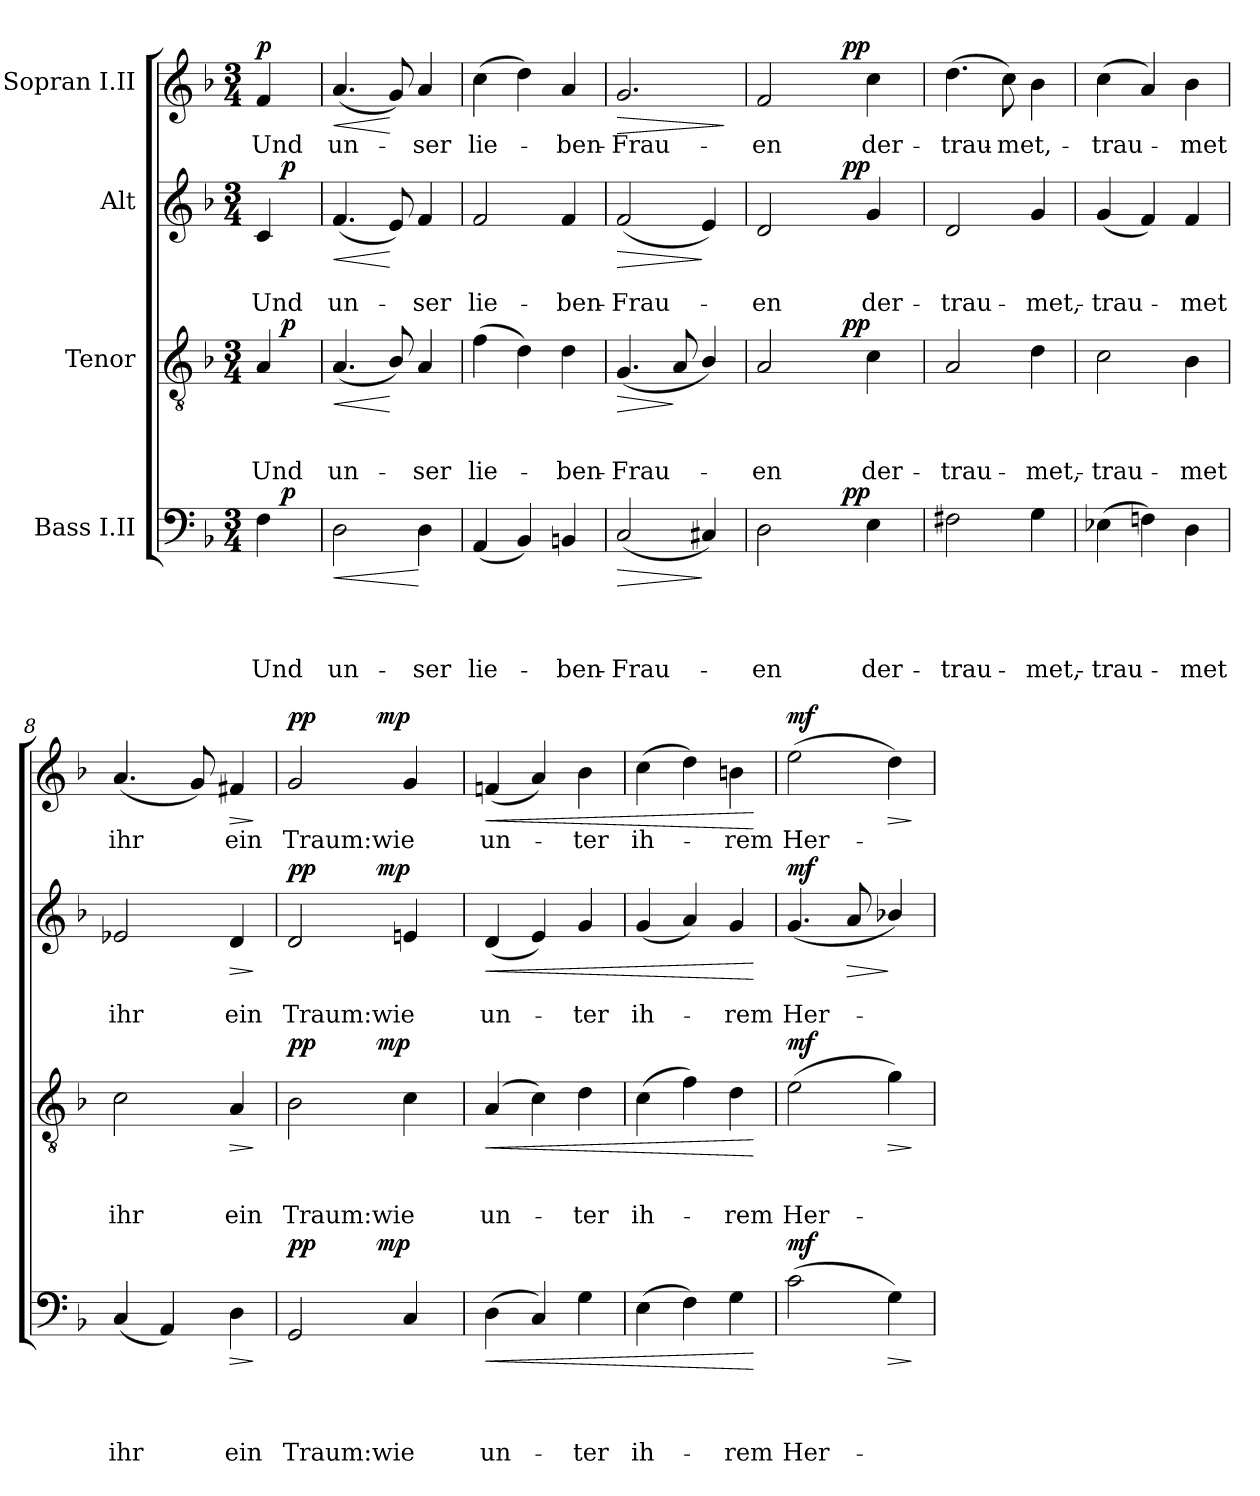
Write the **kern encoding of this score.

**kern	**text	**text	**text	**text	**dynam	**kern	**text	**text	**text	**dynam	**kern	**text	**text	**dynam	**kern	**text	**dynam
*part4	*part4	*part4	*part4	*part4	*part4	*part3	*part3	*part3	*part3	*part3	*part2	*part2	*part2	*part2	*part1	*part1	*part1
*staff4	*staff4	*staff4	*staff4	*staff4	*staff4	*staff3	*staff3	*staff3	*staff3	*staff3	*staff2	*staff2	*staff2	*staff2	*staff1	*staff1	*staff1
*I"Bass I.II	*	*	*	*	*	*I"Tenor	*	*	*	*	*I"Alt	*	*	*	*I"Sopran I.II	*	*
*clefF4	*	*	*	*	*	*clefGv2	*	*	*	*	*clefG2	*	*	*	*clefG2	*	*
*k[b-]	*	*	*	*	*	*k[b-]	*	*	*	*	*k[b-]	*	*	*	*k[b-]	*	*
*F:	*	*	*	*	*	*F:	*	*	*	*	*F:	*	*	*	*F:	*	*
*M3/4	*	*	*	*	*	*M3/4	*	*	*	*	*M3/4	*	*	*	*M3/4	*	*
=1	=1	=1	=1	=1	=1	=1	=1	=1	=1	=1	=1	=1	=1	=1	=1	=1	=1
!	!	!	!	!LO:LY:b	!	!	!	!	!LO:LY:b	!	!	!	!LO:LY:b	!	!	!LO:LY:b	!LO:DY:a
*^	*	*	*	*	*	*^	*	*	*	*	*^	*	*	*	*	*	*
4F\	16.ryy	.	.	.	Und	.	4A/	16.ryy	.	.	Und	.	4c/	16.ryy	.	Und	.	4f/	Und	p
!	!	!	!	!	!	!LO:DY:a	!	!	!	!	!	!LO:DY:a	!	!	!	!	!LO:DY:a	!	!	!
.	8ryy	.	.	.	.	p	.	8ryy	.	.	.	p	.	8ryy	.	.	p	.	.	.
.	32ryy	.	.	.	.	.	.	32ryy	.	.	.	.	.	32ryy	.	.	.	.	.	.
=2!	=2!	=2!	=2!	=2!	=2!	=2!	=2!	=2!	=2!	=2!	=2!	=2!	=2!	=2!	=2!	=2!	=2!	=2!	=2!	=2!
!	!	!	!	!	!LO:LY:b	!LO:HP:b	!	!	!	!	!LO:LY:b	!LO:HP:b	!	!	!	!LO:LY:b	!LO:HP:b	!	!LO:LY:b	!LO:HP:b
*v	*v	*	*	*	*	*	*	*	*	*	*	*	*v	*v	*	*	*	*	*	*
*	*	*	*	*	*	*v	*v	*	*	*	*	*	*	*	*	*	*	*
2D\	.	.	.	un-	<	(<4.A/	.	.	un-	<	(<4.f/	.	un-	<	(<4.a/	un-	<
.	.	.	.	.	.	8B-/)	.	.	.	[	8e/)	.	.	[	8g/)	.	[
!	!	!	!	!LO:LY:b	!	!	!	!	!LO:LY:b	!	!	!	!LO:LY:b	!	!	!LO:LY:b	!
4D\	.	.	.	-ser	[	4A/	.	.	-ser	.	4f/	.	-ser	.	4a/	-ser	.
=3!	=3!	=3!	=3!	=3!	=3!	=3!	=3!	=3!	=3!	=3!	=3!	=3!	=3!	=3!	=3!	=3!	=3!
!	!	!	!	!LO:LY:b	!	!	!	!	!LO:LY:b	!	!	!	!LO:LY:b	!	!	!LO:LY:b	!
(<4AA/	.	.	.	lie-	.	(>4f\	.	.	lie-	.	2f/	.	lie-	.	(>4cc\	lie-	.
4BB-/)	.	.	.	.	.	4d\)	.	.	.	.	.	.	.	.	4dd\)	.	.
!	!	!	!	!LO:LY:b	!	!	!	!	!LO:LY:b	!	!	!	!LO:LY:b	!	!	!LO:LY:b	!
4BBn/	.	.	.	-ben-	.	4d\	.	.	-ben-	.	4f/	.	-ben-	.	4a/	-ben-	.
=4!	=4!	=4!	=4!	=4!	=4!	=4!	=4!	=4!	=4!	=4!	=4!	=4!	=4!	=4!	=4!	=4!	=4!
!	!	!	!	!LO:LY:b	!LO:HP:b	!	!	!	!LO:LY:b	!LO:HP:b	!	!	!LO:LY:b	!LO:HP:b	!	!LO:LY:b	!LO:HP:b
(<2C/	.	.	.	-Frau-	>	(<4.G/	.	.	-Frau-	>	(<2f/	.	-Frau-	>	2.g/	-Frau-	>
.	.	.	.	.	.	8A/	.	.	.	]	.	.	.	.	.	.	.
4C#X/)	.	.	.	.	]	4B-/)	.	.	.	.	4e/)	.	.	]	.	.	.
.	.	.	.	.	.	.	.	.	.	.	.	.	.	.	.	.	]
=5!	=5!	=5!	=5!	=5!	=5!	=5!	=5!	=5!	=5!	=5!	=5!	=5!	=5!	=5!	=5!	=5!	=5!
!	!	!	!	!LO:LY:b	!	!	!	!	!LO:LY:b	!	!	!	!LO:LY:b	!	!	!LO:LY:b	!
*^	*	*	*	*	*	*^	*	*	*	*	*^	*	*	*	*^	*	*
2D\	4ryy	.	.	.	-en	.	2A/	4ryy	.	.	-en	.	2d/	4ryy	.	-en	.	2f/	4ryy	-en	.
.	8ryy	.	.	.	.	.	.	8ryy	.	.	.	.	.	8ryy	.	.	.	.	8ryy	.	.
.	32ryy	.	.	.	.	.	.	32ryy	.	.	.	.	.	32ryy	.	.	.	.	32ryy	.	.
!	!	!	!	!	!	!LO:DY:a	!	!	!	!	!	!LO:DY:a	!	!	!	!	!LO:DY:a	!	!	!	!LO:DY:a
.	4ryy	.	.	.	.	pp	.	4ryy	.	.	.	pp	.	4ryy	.	.	pp	.	4ryy	.	pp
!	!	!	!	!	!LO:LY:b	!	!	!	!	!	!LO:LY:b	!	!	!	!	!LO:LY:b	!	!	!	!LO:LY:b	!
4E\	.	.	.	.	der-	.	4c\	.	.	.	der-	.	4g/	.	.	der-	.	4cc\	.	der-	.
.	16.ryy	.	.	.	.	.	.	16.ryy	.	.	.	.	.	16.ryy	.	.	.	.	16.ryy	.	.
=6!	=6!	=6!	=6!	=6!	=6!	=6!	=6!	=6!	=6!	=6!	=6!	=6!	=6!	=6!	=6!	=6!	=6!	=6!	=6!	=6!	=6!
!	!	!	!	!	!LO:LY:b	!	!	!	!	!	!LO:LY:b	!	!	!	!	!LO:LY:b	!	!	!	!LO:LY:b	!
*v	*v	*	*	*	*	*	*	*	*	*	*	*	*v	*v	*	*	*	*v	*v	*	*
*	*	*	*	*	*	*v	*v	*	*	*	*	*	*	*	*	*	*	*
2F#X\	.	.	.	-trau-	.	2A/	.	.	-trau-	.	2d/	.	-trau-	.	(>4.dd\	-trau-	.
!	!	!	!	!	!	!	!	!	!	!	!	!	!	!	!	!LO:LY:b	!
.	.	.	.	.	.	.	.	.	.	.	.	.	.	.	8cc\)	-met,-	.
!	!	!	!	!LO:LY:b	!	!	!	!	!LO:LY:b	!	!	!	!LO:LY:b	!	!	!	!
4G\	.	.	.	-met,-	.	4d\	.	.	-met,-	.	4g/	.	-met,-	.	4b-\	.	.
=7!	=7!	=7!	=7!	=7!	=7!	=7!	=7!	=7!	=7!	=7!	=7!	=7!	=7!	=7!	=7!	=7!	=7!
!	!	!	!	!LO:LY:b	!	!	!	!	!LO:LY:b	!	!	!	!LO:LY:b	!	!	!LO:LY:b	!
(>4E-X\	.	.	.	-trau-	.	2c\	.	.	-trau-	.	(<4g/	.	-trau-	.	(>4cc\	-trau-	.
4Fn\)	.	.	.	.	.	.	.	.	.	.	4f/)	.	.	.	4a/)	.	.
!	!	!	!	!LO:LY:b	!	!	!	!	!LO:LY:b	!	!	!	!LO:LY:b	!	!	!LO:LY:b	!
4D\	.	.	.	-met	.	4B-\	.	.	-met	.	4f/	.	-met	.	4b-\	-met	.
=8!	=8!	=8!	=8!	=8!	=8!	=8!	=8!	=8!	=8!	=8!	=8!	=8!	=8!	=8!	=8!	=8!	=8!
!	!	!	!	!LO:LY:b	!	!	!	!	!LO:LY:b	!	!	!	!LO:LY:b	!	!	!LO:LY:b	!
(<4C/	.	.	.	ihr	.	2c\	.	.	ihr	.	2e-X/	.	ihr	.	(<4.a/	ihr	.
4AA/)	.	.	.	.	.	.	.	.	.	.	.	.	.	.	.	.	.
.	.	.	.	.	.	.	.	.	.	.	.	.	.	.	8g/)	.	.
!	!	!	!	!LO:LY:b	!LO:HP:b	!	!	!	!LO:LY:b	!LO:HP:b	!	!	!LO:LY:b	!LO:HP:b	!	!LO:LY:b	!LO:HP:b
4D\	.	.	.	ein	>	4A/	.	.	ein	>	4d/	.	ein	>	4f#X/	ein	>
.	.	.	.	.	]	.	.	.	.	]	.	.	.	]	.	.	]
!!LO:LB:g=z
=9!	=9!	=9!	=9!	=9!	=9!	=9!	=9!	=9!	=9!	=9!	=9!	=9!	=9!	=9!	=9!	=9!	=9!
!	!	!	!	!LO:LY:b	!LO:DY:a	!	!	!	!LO:LY:b	!LO:DY:a	!	!	!LO:LY:b	!LO:DY:a	!	!LO:LY:b	!LO:DY:a
*^	*	*	*	*	*	*^	*	*	*	*	*^	*	*	*	*^	*	*
2GG/	4ryy	.	.	.	Traum:wie	pp	2B-\	4ryy	.	.	Traum:wie	pp	2d/	4ryy	.	Traum:wie	pp	2g/	4ryy	Traum:wie	pp
.	8ryy	.	.	.	.	.	.	8ryy	.	.	.	.	.	8ryy	.	.	.	.	8ryy	.	.
.	32ryy	.	.	.	.	.	.	32ryy	.	.	.	.	.	32ryy	.	.	.	.	32ryy	.	.
!	!	!	!	!	!	!LO:DY:a	!	!	!	!	!	!LO:DY:a	!	!	!	!	!LO:DY:a	!	!	!	!LO:DY:a
.	4ryy	.	.	.	.	mp	.	4ryy	.	.	.	mp	.	4ryy	.	.	mp	.	4ryy	.	mp
4C/	.	.	.	.	.	.	4c\	.	.	.	.	.	4en/	.	.	.	.	4g/	.	.	.
.	16.ryy	.	.	.	.	.	.	16.ryy	.	.	.	.	.	16.ryy	.	.	.	.	16.ryy	.	.
=10!	=10!	=10!	=10!	=10!	=10!	=10!	=10!	=10!	=10!	=10!	=10!	=10!	=10!	=10!	=10!	=10!	=10!	=10!	=10!	=10!	=10!
!	!	!	!	!	!LO:LY:b	!LO:HP:b	!	!	!	!	!LO:LY:b	!LO:HP:b	!	!	!	!LO:LY:b	!LO:HP:b	!	!	!LO:LY:b	!LO:HP:b
*v	*v	*	*	*	*	*	*	*	*	*	*	*	*v	*v	*	*	*	*v	*v	*	*
*	*	*	*	*	*	*v	*v	*	*	*	*	*	*	*	*	*	*	*
(>4D\	.	.	.	un-	<	(>4A/	.	.	un-	<	(<4d/	.	un-	<	(<4fn/	un-	<
4C/)	.	.	.	.	.	4c\)	.	.	.	.	4e/)	.	.	.	4a/)	.	.
!	!	!	!	!LO:LY:b	!	!	!	!	!LO:LY:b	!	!	!	!LO:LY:b	!	!	!LO:LY:b	!
4G\	.	.	.	-ter	.	4d\	.	.	-ter	.	4g/	.	-ter	.	4b-\	-ter	.
=11!	=11!	=11!	=11!	=11!	=11!	=11!	=11!	=11!	=11!	=11!	=11!	=11!	=11!	=11!	=11!	=11!	=11!
!	!	!	!	!LO:LY:b	!	!	!	!	!LO:LY:b	!	!	!	!LO:LY:b	!	!	!LO:LY:b	!
(>4E\	.	.	.	ih-	.	(>4c\	.	.	ih-	.	(<4g/	.	ih-	.	(>4cc\	ih-	.
4F\)	.	.	.	.	.	4f\)	.	.	.	.	4a/)	.	.	.	4dd\)	.	.
!	!	!	!	!LO:LY:b	!	!	!	!	!LO:LY:b	!	!	!	!LO:LY:b	!	!	!LO:LY:b	!
4G\	.	.	.	-rem	.	4d\	.	.	-rem	.	4g/	.	-rem	.	4bn\	-rem	.
.	.	.	.	.	[	.	.	.	.	[	.	.	.	[	.	.	[
=12!	=12!	=12!	=12!	=12!	=12!	=12!	=12!	=12!	=12!	=12!	=12!	=12!	=12!	=12!	=12!	=12!	=12!
!	!	!	!	!LO:LY:b	!LO:DY:a	!	!	!	!LO:LY:b	!LO:DY:a	!	!	!LO:LY:b	!LO:DY:a	!	!LO:LY:b	!LO:DY:a
(>2c\	.	.	.	Her-	mf	(>2e\	.	.	Her-	mf	(<4.g/	.	Her-	mf	(>2ee\	Her-	mf
!	!	!	!	!	!	!	!	!	!	!	!	!	!	!LO:HP:b	!	!	!
.	.	.	.	.	.	.	.	.	.	.	8a/	.	.	>	.	.	.
!	!	!	!	!	!LO:HP:b	!	!	!	!	!LO:HP:b	!	!	!	!	!	!	!LO:HP:b
4G\)	.	.	.	.	>	4g\)	.	.	.	>	4b-X/)	.	.	]	4dd\)	.	>
.	.	.	.	.	]	.	.	.	.	]	.	.	.	.	.	.	]
=!	=!	=!	=!	=!	=!	=!	=!	=!	=!	=!	=!	=!	=!	=!	=!	=!	=!
*-	*-	*-	*-	*-	*-	*-	*-	*-	*-	*-	*-	*-	*-	*-	*-	*-	*-
